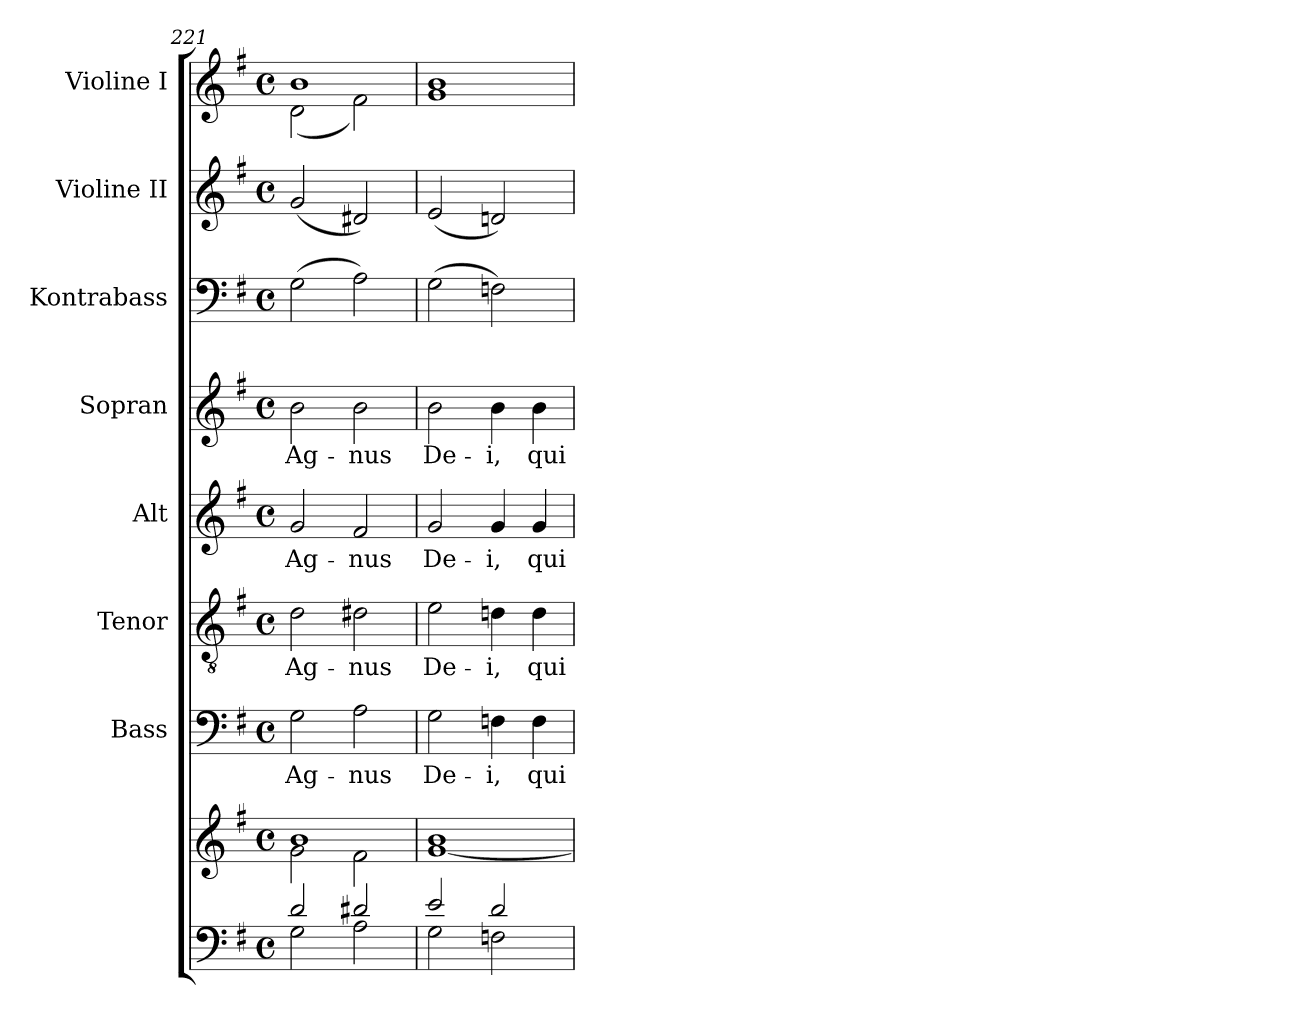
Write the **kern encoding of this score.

**kern	**kern	**kern	**text	**kern	**text	**kern	**text	**kern	**text	**kern	**kern	**kern
*part8	*part8	*part7	*part7	*part6	*part6	*part5	*part5	*part4	*part4	*part3	*part2	*part1
*staff9	*staff8	*staff7	*staff7	*staff6	*staff6	*staff5	*staff5	*staff4	*staff4	*staff3	*staff2	*staff1
*	*	*I"Bass	*	*I"Tenor	*	*I"Alt	*	*I"Sopran	*	*I"Kontrabass	*I"Violine II	*I"Violine I
*	*	*I'B.	*	*I'T.	*	*I'A.	*	*I'S.	*	*I'Kb.	*I'Vl. II	*I'Vl. I
!!LO:PB:g=z
*clefF4	*clefG2	*clefF4	*	*clefGv2	*	*clefG2	*	*clefG2	*	*clefF4	*clefG2	*clefG2
*	*	*	*	*	*	*	*	*	*	*ITrd7c12	*	*
*k[f#]	*k[f#]	*k[f#]	*	*k[f#]	*	*k[f#]	*	*k[f#]	*	*k[f#]	*k[f#]	*k[f#]
*G:	*G:	*G:	*	*G:	*	*G:	*	*G:	*	*G:	*G:	*G:
*M4/4	*M4/4	*M4/4	*	*M4/4	*	*M4/4	*	*M4/4	*	*M4/4	*M4/4	*M4/4
*met(c)	*met(c)	*met(c)	*	*met(c)	*	*met(c)	*	*met(c)	*	*met(c)	*met(c)	*met(c)
=221	=221	=221	=221	=221	=221	=221	=221	=221	=221	=221	=221	=221
*^	*^	*	*	*	*	*	*	*	*	*	*	*
!	!	!	!	!	!LO:LY:b	!	!LO:LY:b	!	!LO:LY:b	!	!LO:LY:b	!	!	!
*	*	*	*	*	*	*	*	*	*	*	*	*	*	*^
2d/	2G\	1b	2g\	2G\	Ag-	2d\	Ag-	2g/	Ag-	2b\	Ag-	(>2GG\	(<2g/	1b	(<2d\
!	!	!	!	!	!LO:LY:b	!	!LO:LY:b	!	!LO:LY:b	!	!LO:LY:b	!	!	!	!
2d#X/	2A\	.	2f#\	2A\	-nus	2d#X\	-nus	2f#/	-nus	2b\	-nus	2AA\)	2d#X/)	.	2f#\)
=222	=222	=222	=222	=222	=222	=222	=222	=222	=222	=222	=222	=222	=222	=222	=222
!	!	!	!	!	!LO:LY:b	!	!LO:LY:b	!	!LO:LY:b	!	!LO:LY:b	!	!	!	!
*	*	*	*	*	*	*	*	*	*	*	*	*	*	*v	*v
2e/	2G\	1b	[<1g	2G\	De-	2e\	De-	2g/	De-	2b\	De-	(>2GG\	(<2e/	1g 1b
!	!	!	!	!	!LO:LY:b	!	!LO:LY:b	!	!LO:LY:b	!	!LO:LY:b	!	!	!
2d/	2Fn\	.	.	4Fn\	-i,	4dn\	-i,	4g/	-i,	4b\	-i,	2FFn\)	2dn/)	.
!	!	!	!	!	!LO:LY:b	!	!LO:LY:b	!	!LO:LY:b	!	!LO:LY:b	!	!	!
.	.	.	.	4F\	qui	4d\	qui	4g/	qui	4b\	qui	.	.	.
*v	*v	*	*	*	*	*	*	*	*	*	*	*	*	*
*	*v	*v	*	*	*	*	*	*	*	*	*	*	*
=	=	=	=	=	=	=	=	=	=	=	=	=
*-	*-	*-	*-	*-	*-	*-	*-	*-	*-	*-	*-	*-
